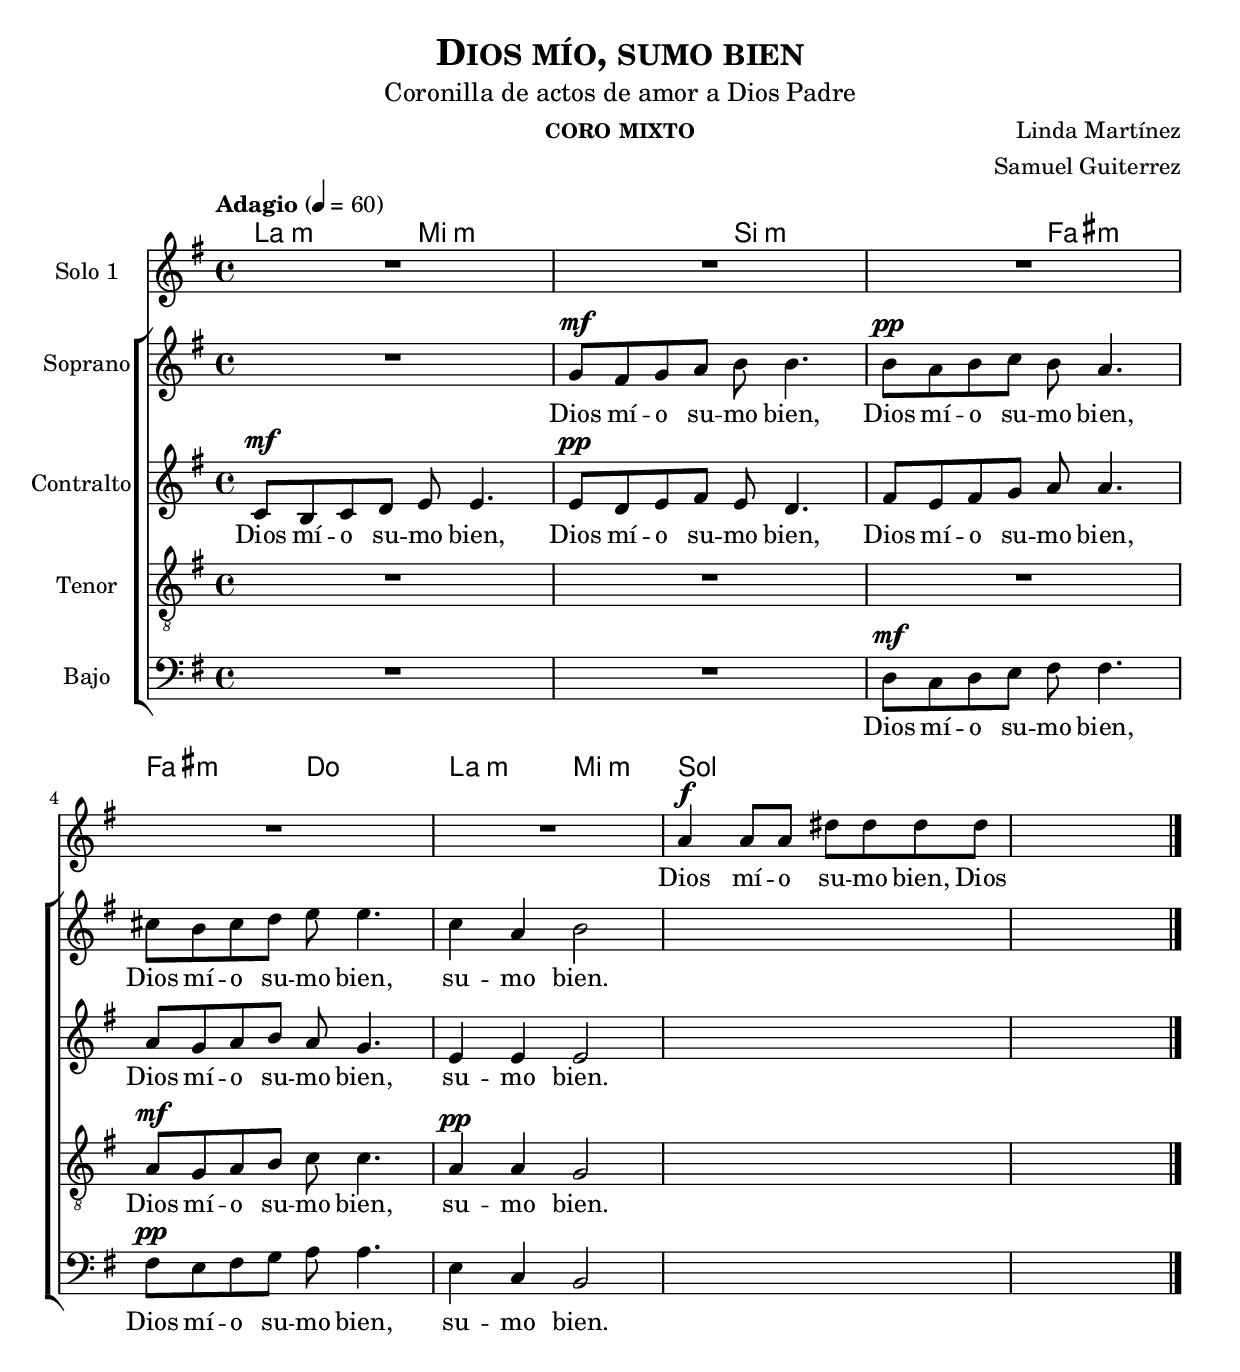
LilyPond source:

% Dios mio, sumo bien - Coro mixto
% by serachsam

\language "espanol"
\version "2.23.10"

% --- Global parameters
%particle = 0
%jump = \break
%time = 4

% --- Includes
title = "Dios mío, sumo bien"
subtitle = "Coronilla de actos de amor a Dios Padre"
subsubtitle = ""
autor = "Linda Martínez"
arranger = ""
other = "Samuel Guiterrez"
papper = "letter"
size = 20

global = {
    \tempo "Adagio" 4 = 60
    \key mi \minor
    \time 4/4

    s1*20
    
    \bar "|."
}

soprano-solo = \relative do'' {
  \compressEmptyMeasures
  \dynamicUp

  R1*5 |
  la4\f la8 la res8 res res res
}

soprano-solo-lyrics = \lyricmode {
  Dios mí -- o su -- mo bien, Dios mí -- o su -- mo bien,
  Dios mí -- o su -- mo bien, su -- mo bien.
}

\include "soprano.ily"
alto = \relative do' {
  \compressEmptyMeasures
  \dynamicUp
  do8\mf si do re mi mi4. |
  mi8\pp re mi fas mi re4. |
  fas8 mi fas sol la la4. |
  la8 sol la si la sol4. |
  mi4 mi mi2 | 
}

alto-lyrics = \lyricmode {
  Dios mí -- o su -- mo bien, Dios mí -- o su -- mo bien,
  Dios mí -- o su -- mo bien, Dios mí -- o su -- mo bien,
  su -- mo bien.
}

tenor = \relative do' {
  \compressEmptyMeasures
  \dynamicUp
  \clef "G_8"
  R1*3 |
  la8\mf sol la si do do4. |
  la4\pp la sol2 |
}

tenor-lyrics = \lyricmode {
  Dios mí -- o su -- mo bien, su -- mo bien.
}

bass = \relative do {
  \compressEmptyMeasures
  \dynamicUp
  \clef bass
  R1*2 |
  re8\mf do re mi fas fas4. |
  fas8\pp mi fas sol la la4. |
  mi4 do si2 |
}

bass-lyrics = \lyricmode {
  Dios mí -- o su -- mo bien, Dios mí -- o su -- mo bien,
  su -- mo bien.
}

harmonies = \new ChordNames {
  \set ChordNames.midiInstrument = "string ensemble 2"
  \set ChordNames.midiMaximumVolume = #0.5
  \set chordChanges = ##t
  \chordmode {
    \italianChords

      la2:m mi2:m |
      mi2:m si2:m |
      si2:m fas2:m |
      fas2:m do2 |
      la2:m mi2:m |
      sol
  }
}

% \include "metronome.ily"

% --- Global size
%#(set-global-staff-size \size)

% --- Header
\header {
  title = \markup{\smallCaps \title}
  subtitle = \markup{\medium \subtitle}
  subsubtitle = \markup{\medium \subsubtitle}
  instrument = \markup{\caps "coro mixto"}
  composer = \markup {\right-column {\autor \other}}
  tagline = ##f
  breakbefore = ##t
}

% --- Music

% --- Harmony

% --- Sheet
\score {
  <<
    \harmonies
    \new Staff { <<
        \set Staff.instrumentName = "Solo 1"
        \set Staff.midiInstrument = #"oboe"
        %\set Staff.midiMaximumVolume = #1.5
        <<
          \new Voice = "soprano-solo" { << \global \soprano-solo >> }
          \new Lyrics \lyricsto "soprano-solo" { \soprano-solo-lyrics }
        >>
    >> }
    \new ChoirStaff { <<
        \new Staff { <<
            \set Staff.instrumentName = "Soprano"
            \set Staff.midiInstrument = #"oboe"
            %\set Staff.midiMaximumVolume = #1.5
            <<
              \new Voice = "soprano" { << \global \soprano >> }
              \new Lyrics \lyricsto "soprano" { \soprano-lyrics }
            >>
        >> }
        \new Staff { <<
            \set Staff.instrumentName = "Contralto"
            \set Staff.midiInstrument = #"clarinet"
            %\set Staff.midiMaximumVolume = #1.5
            <<
              \new Voice = "alto" { << \global \alto >> }
              \new Lyrics \lyricsto "alto" { \alto-lyrics }
            >>
        >> }
        \new Staff { <<
            \set Staff.instrumentName = "Tenor"
            \set Staff.midiInstrument = #"english horn"
            %\set Staff.midiMaximumVolume = #1.5
            <<
              \new Voice = "tenor" { << \global \tenor >> }
              \new Lyrics \lyricsto "tenor" { \tenor-lyrics }
            >>
        >> }
        \new Staff { <<
            \set Staff.instrumentName = "Bajo"
            \set Staff.midiInstrument = #"bassoon"
            %\set Staff.midiMaximumVolume = #1.5
            <<
              \new Voice = "bass" { << \global \bass >> }
              \new Lyrics \lyricsto "bass" { \bass-lyrics }
            >>
        >> }
    >> }
  >>
  \layout {}
  \midi {}
}

% --- Paper
\paper {
  #(set-default-paper-size "letter")
  page-breaking = #ly:page-turn-breaking
}


%{
convert-ly (GNU LilyPond) 2.23.10  convert-ly: Procesando «»...
Aplicando la conversión: 2.23.3, 2.23.4, 2.23.5, 2.23.6, 2.23.7,
2.23.8, 2.23.9, 2.23.10
%}
